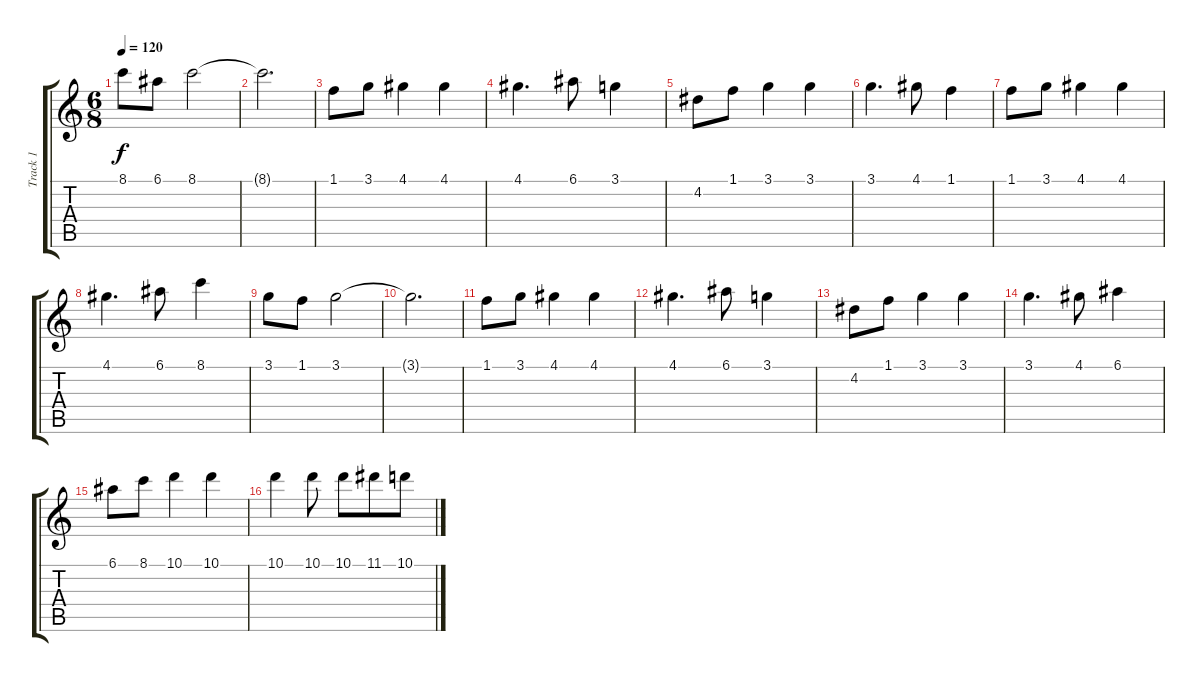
\track ("Track 1" "Track 1") {instrument acousticguitarsteel}
\staff {score tabs}
\tuning (E4 B3 G3 D3 A2 E2) {hide}
\ts (6 8)
\tempo 120
\clef g2
\ks c
8.1.8{dy f} 6.1.8 8.1.2 |
8.1{t}.2{d} |
1.1.8 3.1.8 4.1.4 4.1.4 |
4.1.4{d} 6.1.8 3.1.4 |
4.2.8 1.1.8 3.1.4 3.1.4 |
3.1.4{d} 4.1.8 1.1.4 |
1.1.8 3.1.8 4.1.4 4.1.4 |
4.1.4{d} 6.1.8 8.1.4 |
3.1.8 1.1.8 3.1.2 |
3.1{t}.2{d} |
1.1.8 3.1.8 4.1.4 4.1.4 |
4.1.4{d} 6.1.8 3.1.4 |
4.2.8 1.1.8 3.1.4 3.1.4 |
3.1.4{d} 4.1.8 6.1.4 |
6.1.8 8.1.8 10.1.4 10.1.4 |
10.1.4 10.1.8 10.1.8 11.1.8 10.1.8
